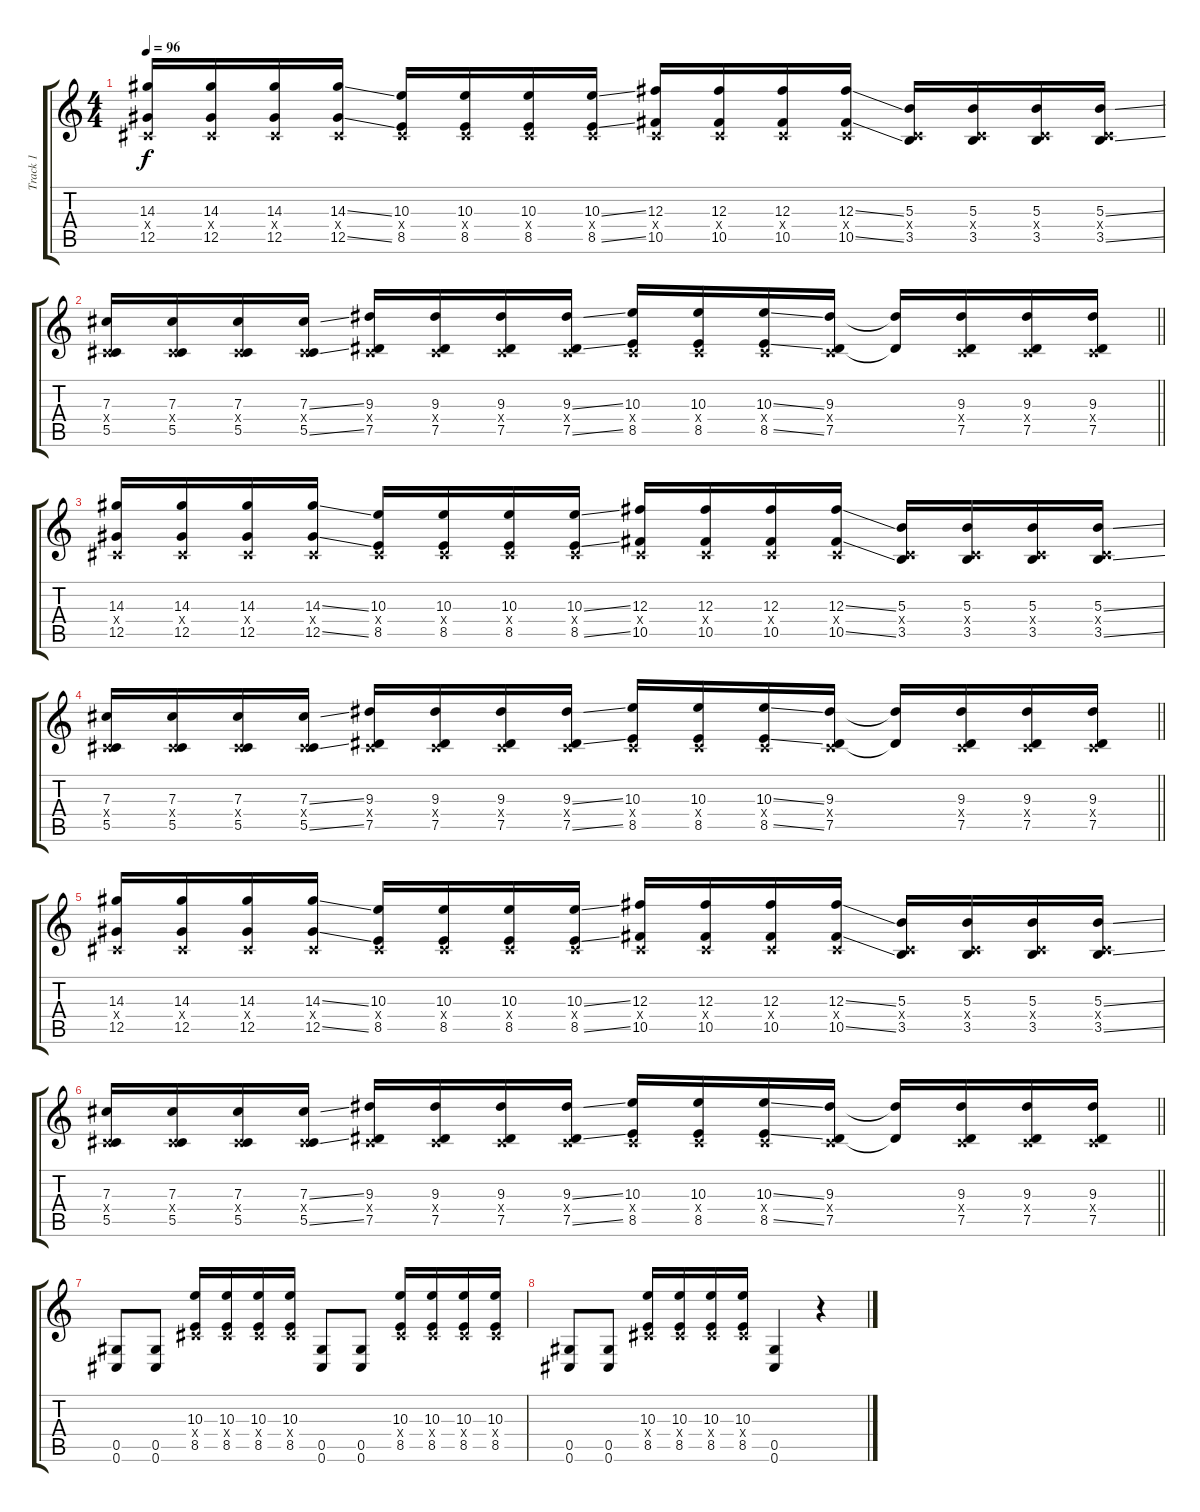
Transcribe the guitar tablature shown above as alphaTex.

\track ("Track 1" "Track 1") {instrument distortionguitar}
\staff {score tabs}
\tuning (Eb4 Bb3 Gb3 Db3 Ab2 Db2) {hide}
\ts (4 4)
\tempo 96
\clef g2
\ks c
(14.3 0.4{x} 12.5).16{dy f} (14.3 0.4{x} 12.5).16 (14.3 0.4{x} 12.5).16 (14.3{ss} 0.4{x} 12.5{ss}).16 (10.3 0.4{x} 8.5).16 (10.3 0.4{x} 8.5).16 (10.3 0.4{x} 8.5).16 (10.3{ss} 0.4{x} 8.5{ss}).16 (12.3 0.4{x} 10.5).16 (12.3 0.4{x} 10.5).16 (12.3 0.4{x} 10.5).16 (12.3{ss} 0.4{x} 10.5{ss}).16 (5.3 0.4{x} 3.5).16 (5.3 0.4{x} 3.5).16 (5.3 0.4{x} 3.5).16 (5.3{ss} 0.4{x} 3.5{ss}).16 |
\barLineRight lightlight
(7.3 0.4{x} 5.5).16 (7.3 0.4{x} 5.5).16 (7.3 0.4{x} 5.5).16 (7.3{ss} 0.4{x} 5.5{ss}).16 (9.3 0.4{x} 7.5).16 (9.3 0.4{x} 7.5).16 (9.3 0.4{x} 7.5).16 (9.3{ss} 0.4{x} 7.5{ss}).16 (10.3 0.4{x} 8.5).16 (10.3 0.4{x} 8.5).16 (10.3{ss} 0.4{x} 8.5{ss}).16 (9.3 0.4{x} 7.5).16 (9.3{t} 7.5{t}).16 (9.3 0.4{x} 7.5).16 (9.3 0.4{x} 7.5).16 (9.3 0.4{x} 7.5).16 |
(14.3 0.4{x} 12.5).16 (14.3 0.4{x} 12.5).16 (14.3 0.4{x} 12.5).16 (14.3{ss} 0.4{x} 12.5{ss}).16 (10.3 0.4{x} 8.5).16 (10.3 0.4{x} 8.5).16 (10.3 0.4{x} 8.5).16 (10.3{ss} 0.4{x} 8.5{ss}).16 (12.3 0.4{x} 10.5).16 (12.3 0.4{x} 10.5).16 (12.3 0.4{x} 10.5).16 (12.3{ss} 0.4{x} 10.5{ss}).16 (5.3 0.4{x} 3.5).16 (5.3 0.4{x} 3.5).16 (5.3 0.4{x} 3.5).16 (5.3{ss} 0.4{x} 3.5{ss}).16 |
\barLineRight lightlight
(7.3 0.4{x} 5.5).16 (7.3 0.4{x} 5.5).16 (7.3 0.4{x} 5.5).16 (7.3{ss} 0.4{x} 5.5{ss}).16 (9.3 0.4{x} 7.5).16 (9.3 0.4{x} 7.5).16 (9.3 0.4{x} 7.5).16 (9.3{ss} 0.4{x} 7.5{ss}).16 (10.3 0.4{x} 8.5).16 (10.3 0.4{x} 8.5).16 (10.3{ss} 0.4{x} 8.5{ss}).16 (9.3 0.4{x} 7.5).16 (9.3{t} 7.5{t}).16 (9.3 0.4{x} 7.5).16 (9.3 0.4{x} 7.5).16 (9.3 0.4{x} 7.5).16 |
(14.3 0.4{x} 12.5).16 (14.3 0.4{x} 12.5).16 (14.3 0.4{x} 12.5).16 (14.3{ss} 0.4{x} 12.5{ss}).16 (10.3 0.4{x} 8.5).16 (10.3 0.4{x} 8.5).16 (10.3 0.4{x} 8.5).16 (10.3{ss} 0.4{x} 8.5{ss}).16 (12.3 0.4{x} 10.5).16 (12.3 0.4{x} 10.5).16 (12.3 0.4{x} 10.5).16 (12.3{ss} 0.4{x} 10.5{ss}).16 (5.3 0.4{x} 3.5).16 (5.3 0.4{x} 3.5).16 (5.3 0.4{x} 3.5).16 (5.3{ss} 0.4{x} 3.5{ss}).16 |
\barLineRight lightlight
(7.3 0.4{x} 5.5).16 (7.3 0.4{x} 5.5).16 (7.3 0.4{x} 5.5).16 (7.3{ss} 0.4{x} 5.5{ss}).16 (9.3 0.4{x} 7.5).16 (9.3 0.4{x} 7.5).16 (9.3 0.4{x} 7.5).16 (9.3{ss} 0.4{x} 7.5{ss}).16 (10.3 0.4{x} 8.5).16 (10.3 0.4{x} 8.5).16 (10.3{ss} 0.4{x} 8.5{ss}).16 (9.3 0.4{x} 7.5).16 (9.3{t} 7.5{t}).16 (9.3 0.4{x} 7.5).16 (9.3 0.4{x} 7.5).16 (9.3 0.4{x} 7.5).16 |
(0.5 0.6).8 (0.5 0.6).8 (10.3 0.4{x} 8.5).16 (10.3 0.4{x} 8.5).16 (10.3 0.4{x} 8.5).16 (10.3 0.4{x} 8.5).16 (0.5 0.6).8 (0.5 0.6).8 (10.3 0.4{x} 8.5).16 (10.3 0.4{x} 8.5).16 (10.3 0.4{x} 8.5).16 (10.3 0.4{x} 8.5).16 |
(0.5 0.6).8 (0.5 0.6).8 (10.3 0.4{x} 8.5).16 (10.3 0.4{x} 8.5).16 (10.3 0.4{x} 8.5).16 (10.3 0.4{x} 8.5).16 (0.5 0.6).4 r.4
